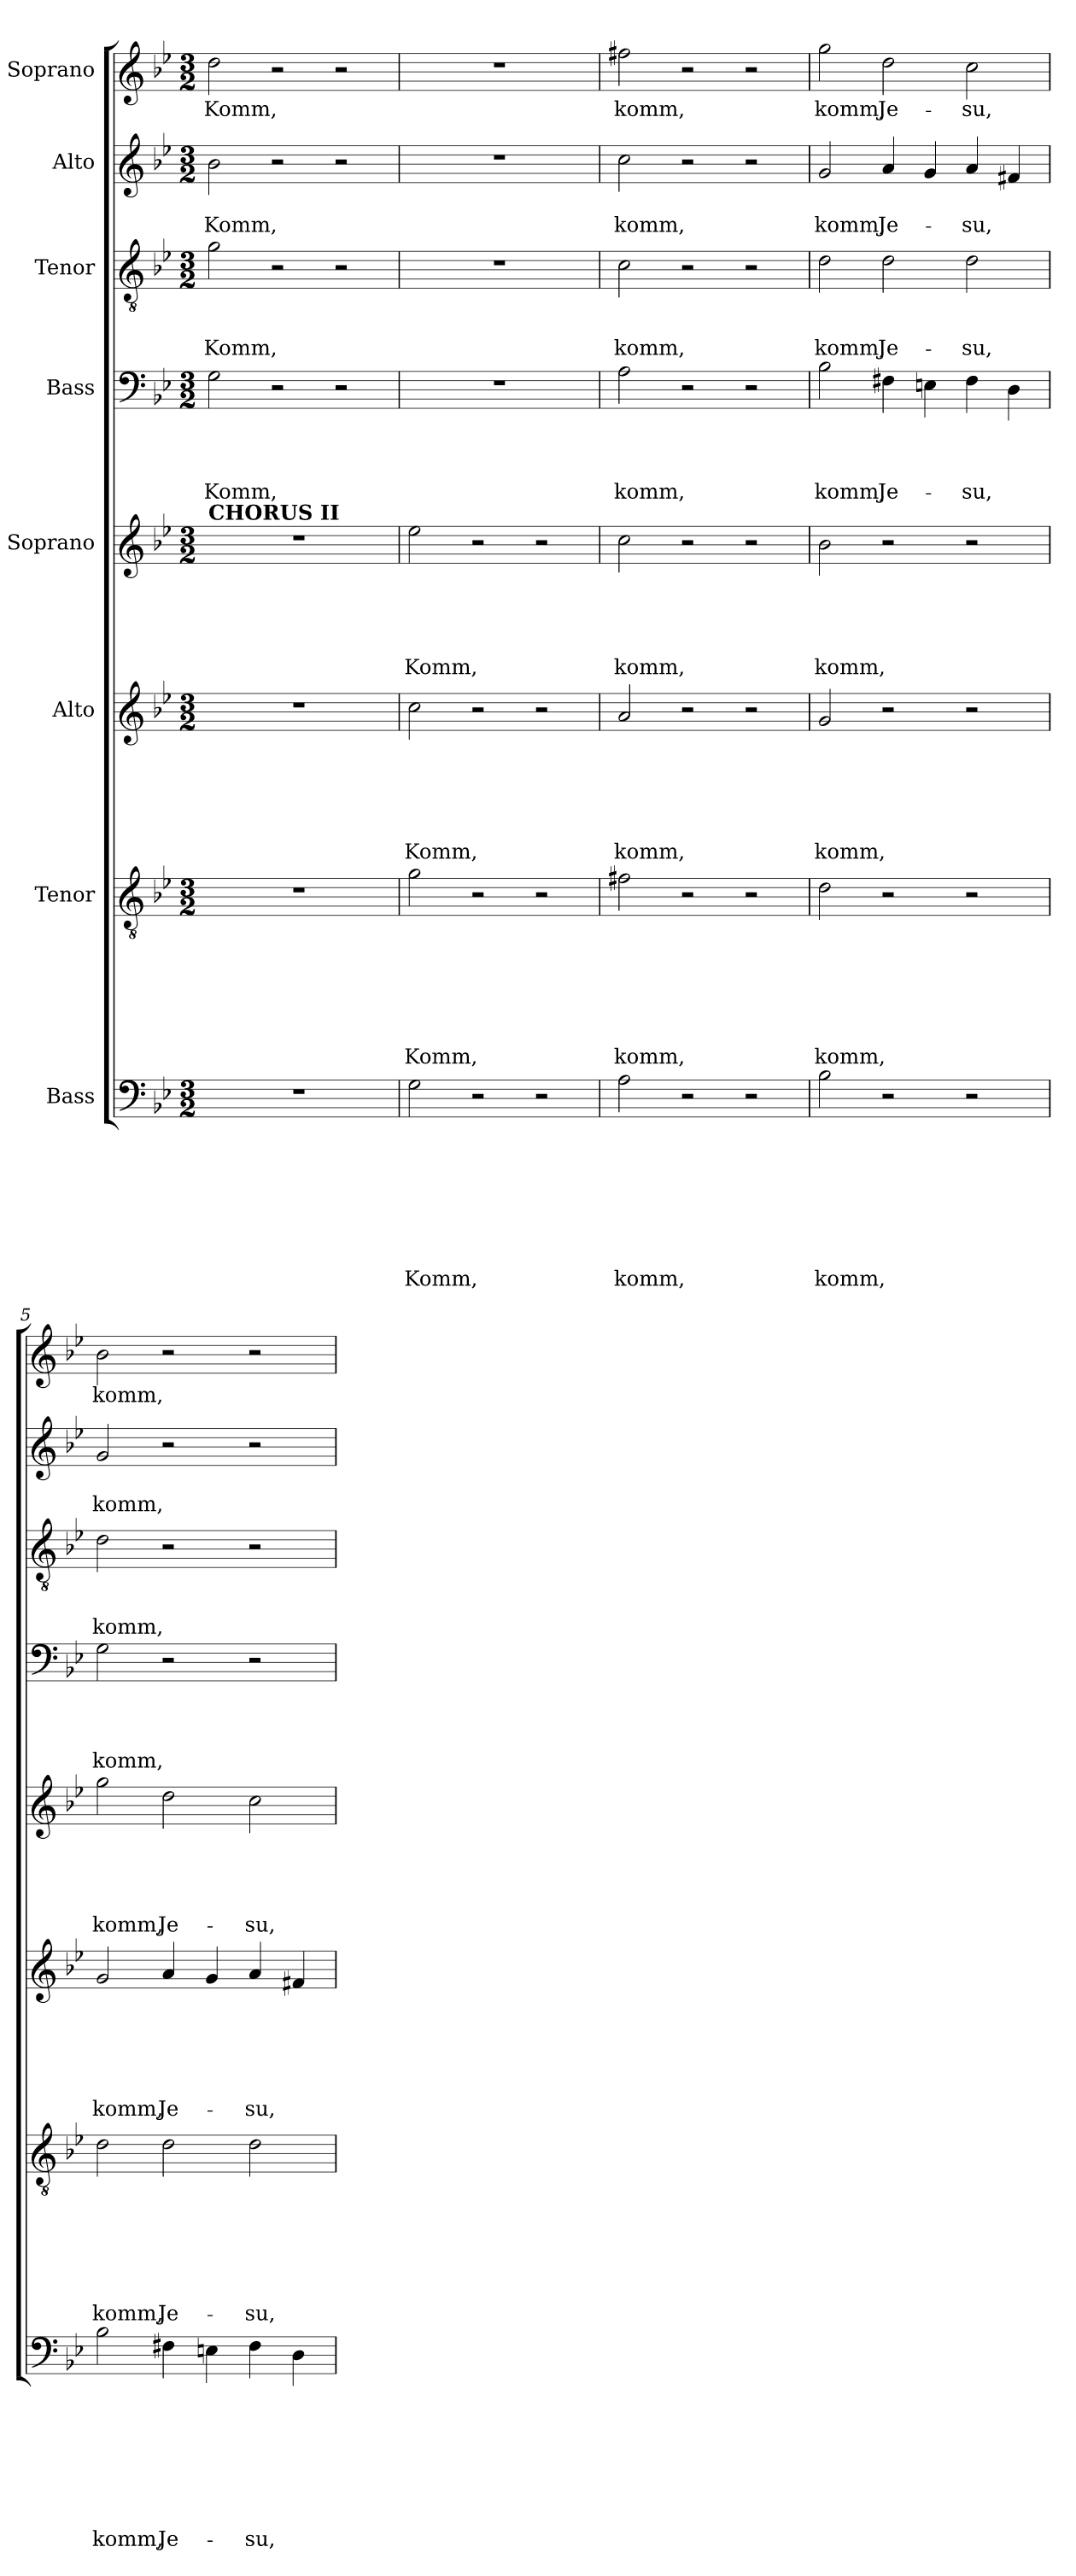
**kern	**text	**text	**text	**text	**text	**text	**text	**text	**kern	**text	**text	**text	**text	**text	**text	**text	**kern	**text	**text	**text	**text	**text	**text	**kern	**text	**text	**text	**text	**text	**kern	**text	**text	**text	**text	**kern	**text	**text	**text	**kern	**text	**text	**kern	**text
*part8	*part8	*part8	*part8	*part8	*part8	*part8	*part8	*part8	*part7	*part7	*part7	*part7	*part7	*part7	*part7	*part7	*part6	*part6	*part6	*part6	*part6	*part6	*part6	*part5	*part5	*part5	*part5	*part5	*part5	*part4	*part4	*part4	*part4	*part4	*part3	*part3	*part3	*part3	*part2	*part2	*part2	*part1	*part1
*staff8	*staff8	*staff8	*staff8	*staff8	*staff8	*staff8	*staff8	*staff8	*staff7	*staff7	*staff7	*staff7	*staff7	*staff7	*staff7	*staff7	*staff6	*staff6	*staff6	*staff6	*staff6	*staff6	*staff6	*staff5	*staff5	*staff5	*staff5	*staff5	*staff5	*staff4	*staff4	*staff4	*staff4	*staff4	*staff3	*staff3	*staff3	*staff3	*staff2	*staff2	*staff2	*staff1	*staff1
*I"Bass	*	*	*	*	*	*	*	*	*I"Tenor	*	*	*	*	*	*	*	*I"Alto	*	*	*	*	*	*	*I"Soprano	*	*	*	*	*	*I"Bass	*	*	*	*	*I"Tenor	*	*	*	*I"Alto	*	*	*I"Soprano	*
*clefF4	*	*	*	*	*	*	*	*	*clefGv2	*	*	*	*	*	*	*	*clefG2	*	*	*	*	*	*	*clefG2	*	*	*	*	*	*clefF4	*	*	*	*	*clefGv2	*	*	*	*clefG2	*	*	*clefG2	*
*k[b-e-]	*	*	*	*	*	*	*	*	*k[b-e-]	*	*	*	*	*	*	*	*k[b-e-]	*	*	*	*	*	*	*k[b-e-]	*	*	*	*	*	*k[b-e-]	*	*	*	*	*k[b-e-]	*	*	*	*k[b-e-]	*	*	*k[b-e-]	*
*B-:	*	*	*	*	*	*	*	*	*B-:	*	*	*	*	*	*	*	*B-:	*	*	*	*	*	*	*B-:	*	*	*	*	*	*B-:	*	*	*	*	*B-:	*	*	*	*B-:	*	*	*B-:	*
*M3/2	*	*	*	*	*	*	*	*	*M3/2	*	*	*	*	*	*	*	*M3/2	*	*	*	*	*	*	*M3/2	*	*	*	*	*	*M3/2	*	*	*	*	*M3/2	*	*	*	*M3/2	*	*	*M3/2	*
=1	=1	=1	=1	=1	=1	=1	=1	=1	=1	=1	=1	=1	=1	=1	=1	=1	=1	=1	=1	=1	=1	=1	=1	=1	=1	=1	=1	=1	=1	=1	=1	=1	=1	=1	=1	=1	=1	=1	=1	=1	=1	=1	=1
!	!	!	!	!	!	!	!	!	!	!	!	!	!	!	!	!	!	!	!	!	!	!	!	!LO:TX:a:B:t=CHORUS II	!	!	!	!	!	!	!	!	!	!	!	!	!	!	!	!	!	!	!
!LO:N:vis=1	!	!	!	!	!	!	!	!	!LO:N:vis=1	!	!	!	!	!	!	!	!LO:N:vis=1	!	!	!	!	!	!	!LO:N:vis=1	!	!	!	!	!	!	!	!	!	!LO:LY:b	!	!	!	!LO:LY:b	!	!	!LO:LY:b	!	!LO:LY:b
1.r	.	.	.	.	.	.	.	.	1.r	.	.	.	.	.	.	.	1.r	.	.	.	.	.	.	1.r	.	.	.	.	.	2G\	.	.	.	Komm,	2g\	.	.	Komm,	2b-\	.	Komm,	2dd\	Komm,
.	.	.	.	.	.	.	.	.	.	.	.	.	.	.	.	.	.	.	.	.	.	.	.	.	.	.	.	.	.	2r	.	.	.	.	2r	.	.	.	2r	.	.	2r	.
.	.	.	.	.	.	.	.	.	.	.	.	.	.	.	.	.	.	.	.	.	.	.	.	.	.	.	.	.	.	2r	.	.	.	.	2r	.	.	.	2r	.	.	2r	.
=2	=2	=2	=2	=2	=2	=2	=2	=2	=2	=2	=2	=2	=2	=2	=2	=2	=2	=2	=2	=2	=2	=2	=2	=2	=2	=2	=2	=2	=2	=2	=2	=2	=2	=2	=2	=2	=2	=2	=2	=2	=2	=2	=2
!	!	!	!	!	!	!	!	!LO:LY:b	!	!	!	!	!	!	!	!LO:LY:b	!	!	!	!	!	!	!LO:LY:b	!	!	!	!	!	!LO:LY:b	!LO:N:vis=1	!	!	!	!	!LO:N:vis=1	!	!	!	!LO:N:vis=1	!	!	!LO:N:vis=1	!
2G\	.	.	.	.	.	.	.	Komm,	2g\	.	.	.	.	.	.	Komm,	2cc\	.	.	.	.	.	Komm,	2ee-\	.	.	.	.	Komm,	1.r	.	.	.	.	1.r	.	.	.	1.r	.	.	1.r	.
2r	.	.	.	.	.	.	.	.	2r	.	.	.	.	.	.	.	2r	.	.	.	.	.	.	2r	.	.	.	.	.	.	.	.	.	.	.	.	.	.	.	.	.	.	.
2r	.	.	.	.	.	.	.	.	2r	.	.	.	.	.	.	.	2r	.	.	.	.	.	.	2r	.	.	.	.	.	.	.	.	.	.	.	.	.	.	.	.	.	.	.
=3	=3	=3	=3	=3	=3	=3	=3	=3	=3	=3	=3	=3	=3	=3	=3	=3	=3	=3	=3	=3	=3	=3	=3	=3	=3	=3	=3	=3	=3	=3	=3	=3	=3	=3	=3	=3	=3	=3	=3	=3	=3	=3	=3
!	!	!	!	!	!	!	!	!LO:LY:b	!	!	!	!	!	!	!	!LO:LY:b	!	!	!	!	!	!	!LO:LY:b	!	!	!	!	!	!LO:LY:b	!	!	!	!	!LO:LY:b	!	!	!	!LO:LY:b	!	!	!LO:LY:b	!	!LO:LY:b
2A\	.	.	.	.	.	.	.	komm,	2f#X\	.	.	.	.	.	.	komm,	2a/	.	.	.	.	.	komm,	2cc\	.	.	.	.	komm,	2A\	.	.	.	komm,	2c\	.	.	komm,	2cc\	.	komm,	2ff#X\	komm,
2r	.	.	.	.	.	.	.	.	2r	.	.	.	.	.	.	.	2r	.	.	.	.	.	.	2r	.	.	.	.	.	2r	.	.	.	.	2r	.	.	.	2r	.	.	2r	.
2r	.	.	.	.	.	.	.	.	2r	.	.	.	.	.	.	.	2r	.	.	.	.	.	.	2r	.	.	.	.	.	2r	.	.	.	.	2r	.	.	.	2r	.	.	2r	.
=4	=4	=4	=4	=4	=4	=4	=4	=4	=4	=4	=4	=4	=4	=4	=4	=4	=4	=4	=4	=4	=4	=4	=4	=4	=4	=4	=4	=4	=4	=4	=4	=4	=4	=4	=4	=4	=4	=4	=4	=4	=4	=4	=4
!	!	!	!	!	!	!	!	!LO:LY:b	!	!	!	!	!	!	!	!LO:LY:b	!	!	!	!	!	!	!LO:LY:b	!	!	!	!	!	!LO:LY:b	!	!	!	!	!LO:LY:b	!	!	!	!LO:LY:b	!	!	!LO:LY:b	!	!LO:LY:b
2B-\	.	.	.	.	.	.	.	komm,	2d\	.	.	.	.	.	.	komm,	2g/	.	.	.	.	.	komm,	2b-\	.	.	.	.	komm,	2B-\	.	.	.	komm,	2d\	.	.	komm,	2g/	.	komm,	2gg\	komm,
!	!	!	!	!	!	!	!	!	!	!	!	!	!	!	!	!	!	!	!	!	!	!	!	!	!	!	!	!	!	!	!	!	!	!LO:LY:b	!	!	!	!LO:LY:b	!	!	!LO:LY:b	!	!LO:LY:b
2r	.	.	.	.	.	.	.	.	2r	.	.	.	.	.	.	.	2r	.	.	.	.	.	.	2r	.	.	.	.	.	4F#X\	.	.	.	Je-	2d\	.	.	Je-	4a/	.	Je-	2dd\	Je-
.	.	.	.	.	.	.	.	.	.	.	.	.	.	.	.	.	.	.	.	.	.	.	.	.	.	.	.	.	.	4En\	.	.	.	.	.	.	.	.	4g/	.	.	.	.
!	!	!	!	!	!	!	!	!	!	!	!	!	!	!	!	!	!	!	!	!	!	!	!	!	!	!	!	!	!	!	!	!	!	!LO:LY:b	!	!	!	!LO:LY:b	!	!	!LO:LY:b	!	!LO:LY:b
2r	.	.	.	.	.	.	.	.	2r	.	.	.	.	.	.	.	2r	.	.	.	.	.	.	2r	.	.	.	.	.	4F#\	.	.	.	-su,	2d\	.	.	-su,	4a/	.	-su,	2cc\	-su,
.	.	.	.	.	.	.	.	.	.	.	.	.	.	.	.	.	.	.	.	.	.	.	.	.	.	.	.	.	.	4D\	.	.	.	.	.	.	.	.	4f#X/	.	.	.	.
=5	=5	=5	=5	=5	=5	=5	=5	=5	=5	=5	=5	=5	=5	=5	=5	=5	=5	=5	=5	=5	=5	=5	=5	=5	=5	=5	=5	=5	=5	=5	=5	=5	=5	=5	=5	=5	=5	=5	=5	=5	=5	=5	=5
!	!	!	!	!	!	!	!	!LO:LY:b	!	!	!	!	!	!	!	!LO:LY:b	!	!	!	!	!	!	!LO:LY:b	!	!	!	!	!	!LO:LY:b	!	!	!	!	!LO:LY:b	!	!	!	!LO:LY:b	!	!	!LO:LY:b	!	!LO:LY:b
2B-\	.	.	.	.	.	.	.	komm,	2d\	.	.	.	.	.	.	komm,	2g/	.	.	.	.	.	komm,	2gg\	.	.	.	.	komm,	2G\	.	.	.	komm,	2d\	.	.	komm,	2g/	.	komm,	2b-\	komm,
!	!	!	!	!	!	!	!	!LO:LY:b	!	!	!	!	!	!	!	!LO:LY:b	!	!	!	!	!	!	!LO:LY:b	!	!	!	!	!	!LO:LY:b	!	!	!	!	!	!	!	!	!	!	!	!	!	!
4F#X\	.	.	.	.	.	.	.	Je-	2d\	.	.	.	.	.	.	Je-	4a/	.	.	.	.	.	Je-	2dd\	.	.	.	.	Je-	2r	.	.	.	.	2r	.	.	.	2r	.	.	2r	.
4En\	.	.	.	.	.	.	.	.	.	.	.	.	.	.	.	.	4g/	.	.	.	.	.	.	.	.	.	.	.	.	.	.	.	.	.	.	.	.	.	.	.	.	.	.
!	!	!	!	!	!	!	!	!LO:LY:b	!	!	!	!	!	!	!	!LO:LY:b	!	!	!	!	!	!	!LO:LY:b	!	!	!	!	!	!LO:LY:b	!	!	!	!	!	!	!	!	!	!	!	!	!	!
4F#\	.	.	.	.	.	.	.	-su,	2d\	.	.	.	.	.	.	-su,	4a/	.	.	.	.	.	-su,	2cc\	.	.	.	.	-su,	2r	.	.	.	.	2r	.	.	.	2r	.	.	2r	.
4D\	.	.	.	.	.	.	.	.	.	.	.	.	.	.	.	.	4f#X/	.	.	.	.	.	.	.	.	.	.	.	.	.	.	.	.	.	.	.	.	.	.	.	.	.	.
=	=	=	=	=	=	=	=	=	=	=	=	=	=	=	=	=	=	=	=	=	=	=	=	=	=	=	=	=	=	=	=	=	=	=	=	=	=	=	=	=	=	=	=
*-	*-	*-	*-	*-	*-	*-	*-	*-	*-	*-	*-	*-	*-	*-	*-	*-	*-	*-	*-	*-	*-	*-	*-	*-	*-	*-	*-	*-	*-	*-	*-	*-	*-	*-	*-	*-	*-	*-	*-	*-	*-	*-	*-
